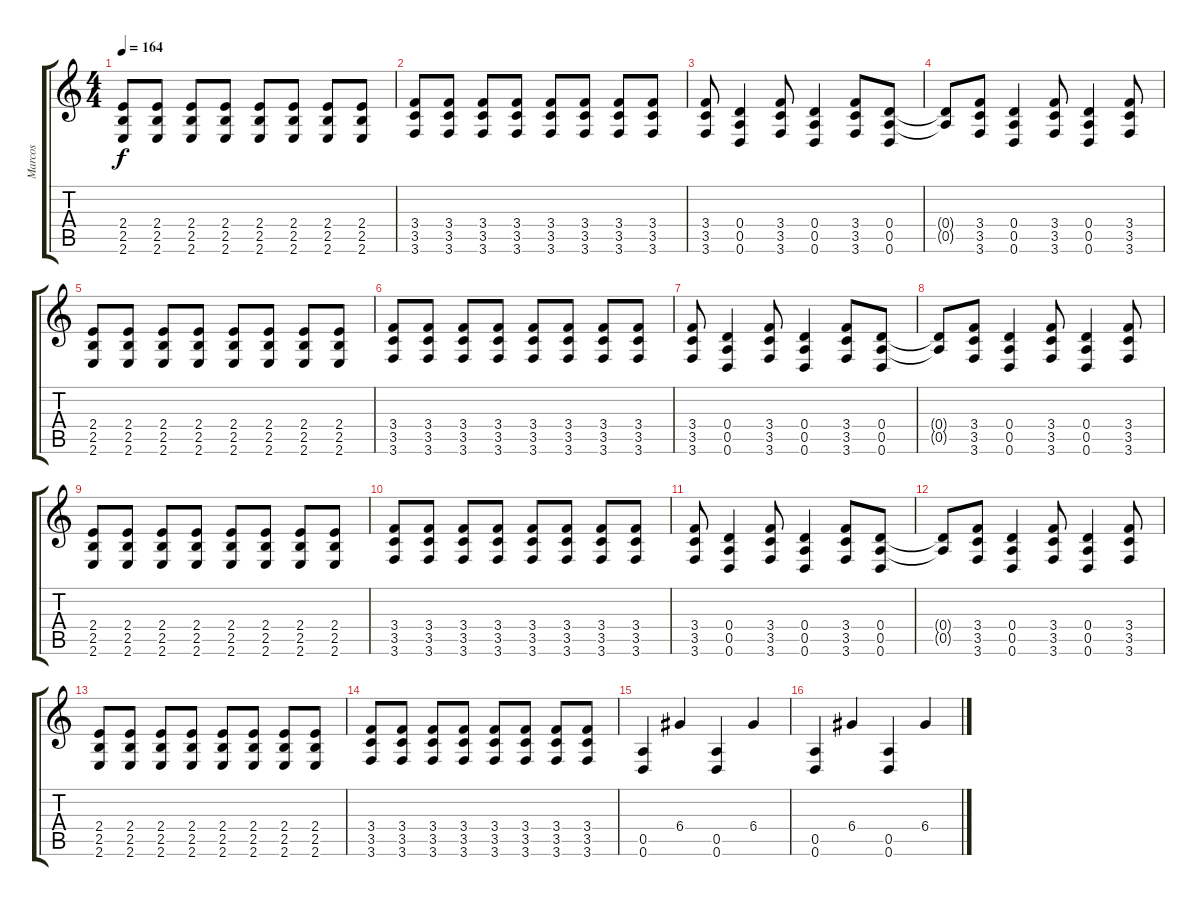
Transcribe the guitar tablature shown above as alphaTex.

\track ("Marcos" "Marcos") {instrument overdrivenguitar}
\staff {score tabs}
\tuning (E4 B3 G3 D3 A2 D2) {hide}
\ts (4 4)
\tempo 164
\clef g2
\ks c
(2.4 2.5 2.6).8{dy f} (2.4 2.5 2.6).8 (2.4 2.5 2.6).8 (2.4 2.5 2.6).8 (2.4 2.5 2.6).8 (2.4 2.5 2.6).8 (2.4 2.5 2.6).8 (2.4 2.5 2.6).8 |
(3.4 3.5 3.6).8 (3.4 3.5 3.6).8 (3.4 3.5 3.6).8 (3.4 3.5 3.6).8 (3.4 3.5 3.6).8 (3.4 3.5 3.6).8 (3.4 3.5 3.6).8 (3.4 3.5 3.6).8 |
(3.4 3.5 3.6).8 (0.4 0.5 0.6).4 (3.4 3.5 3.6).8 (0.4 0.5 0.6).4 (3.4 3.5 3.6).8 (0.4 0.5 0.6).8 |
(0.4{t} 0.5{t}).8 (3.4 3.5 3.6).8 (0.4 0.5 0.6).4 (3.4 3.5 3.6).8 (0.4 0.5 0.6).4 (3.4 3.5 3.6).8 |
(2.4 2.5 2.6).8 (2.4 2.5 2.6).8 (2.4 2.5 2.6).8 (2.4 2.5 2.6).8 (2.4 2.5 2.6).8 (2.4 2.5 2.6).8 (2.4 2.5 2.6).8 (2.4 2.5 2.6).8 |
(3.4 3.5 3.6).8 (3.4 3.5 3.6).8 (3.4 3.5 3.6).8 (3.4 3.5 3.6).8 (3.4 3.5 3.6).8 (3.4 3.5 3.6).8 (3.4 3.5 3.6).8 (3.4 3.5 3.6).8 |
(3.4 3.5 3.6).8 (0.4 0.5 0.6).4 (3.4 3.5 3.6).8 (0.4 0.5 0.6).4 (3.4 3.5 3.6).8 (0.4 0.5 0.6).8 |
(0.4{t} 0.5{t}).8 (3.4 3.5 3.6).8 (0.4 0.5 0.6).4 (3.4 3.5 3.6).8 (0.4 0.5 0.6).4 (3.4 3.5 3.6).8 |
(2.4 2.5 2.6).8 (2.4 2.5 2.6).8 (2.4 2.5 2.6).8 (2.4 2.5 2.6).8 (2.4 2.5 2.6).8 (2.4 2.5 2.6).8 (2.4 2.5 2.6).8 (2.4 2.5 2.6).8 |
(3.4 3.5 3.6).8 (3.4 3.5 3.6).8 (3.4 3.5 3.6).8 (3.4 3.5 3.6).8 (3.4 3.5 3.6).8 (3.4 3.5 3.6).8 (3.4 3.5 3.6).8 (3.4 3.5 3.6).8 |
(3.4 3.5 3.6).8 (0.4 0.5 0.6).4 (3.4 3.5 3.6).8 (0.4 0.5 0.6).4 (3.4 3.5 3.6).8 (0.4 0.5 0.6).8 |
(0.4{t} 0.5{t}).8 (3.4 3.5 3.6).8 (0.4 0.5 0.6).4 (3.4 3.5 3.6).8 (0.4 0.5 0.6).4 (3.4 3.5 3.6).8 |
(2.4 2.5 2.6).8 (2.4 2.5 2.6).8 (2.4 2.5 2.6).8 (2.4 2.5 2.6).8 (2.4 2.5 2.6).8 (2.4 2.5 2.6).8 (2.4 2.5 2.6).8 (2.4 2.5 2.6).8 |
(3.4 3.5 3.6).8 (3.4 3.5 3.6).8 (3.4 3.5 3.6).8 (3.4 3.5 3.6).8 (3.4 3.5 3.6).8 (3.4 3.5 3.6).8 (3.4 3.5 3.6).8 (3.4 3.5 3.6).8 |
(0.5 0.6).4 6.4.4 (0.5 0.6).4 6.4.4 |
(0.5 0.6).4 6.4.4 (0.5 0.6).4 6.4.4
